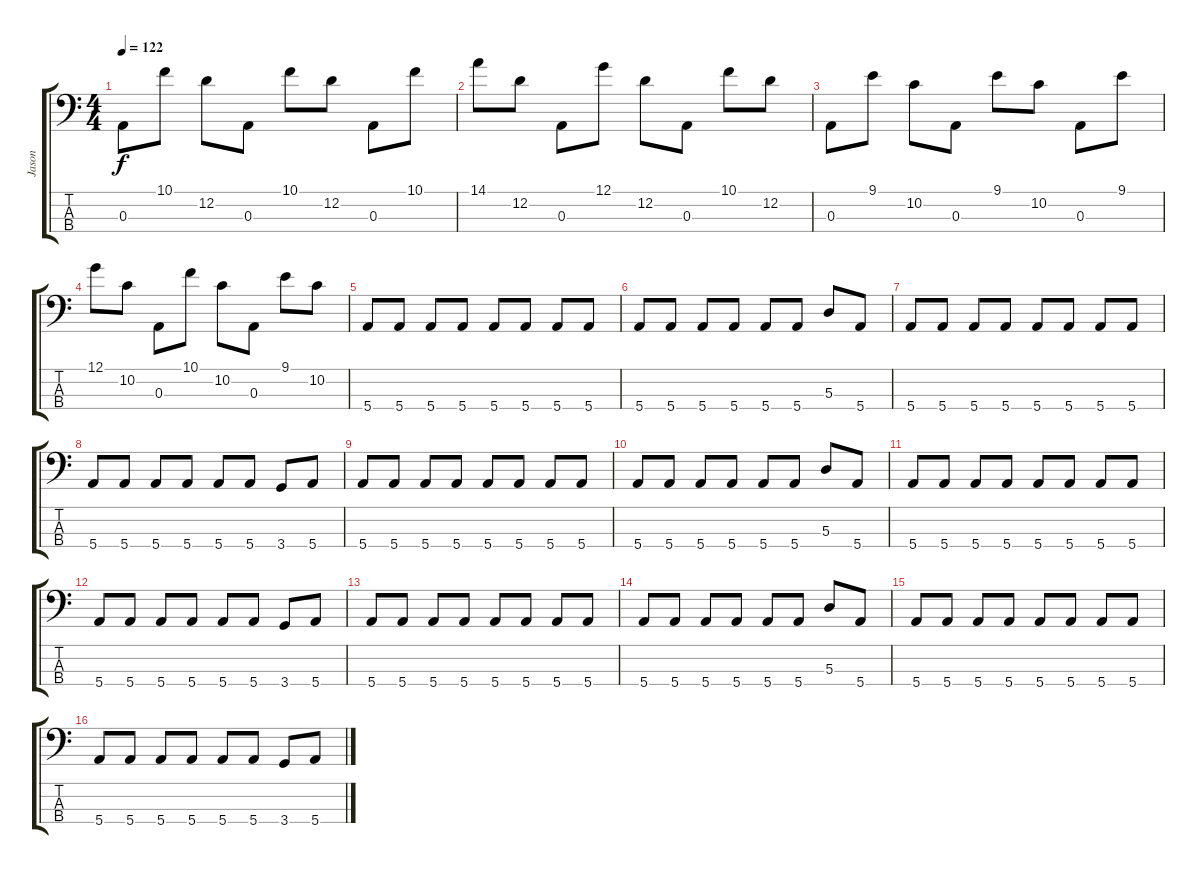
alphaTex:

\track ("Jason" "Jason") {instrument electricbassfinger}
\staff {score tabs}
\tuning (G2 D2 A1 E1) {hide}
\ts (4 4)
\tempo 122
\clef f4
\ks c
0.3.8{dy f} 10.1.8 12.2.8 0.3.8 10.1.8 12.2.8 0.3.8 10.1.8 |
14.1.8 12.2.8 0.3.8 12.1.8 12.2.8 0.3.8 10.1.8 12.2.8 |
0.3.8 9.1.8 10.2.8 0.3.8 9.1.8 10.2.8 0.3.8 9.1.8 |
12.1.8 10.2.8 0.3.8 10.1.8 10.2.8 0.3.8 9.1.8 10.2.8 |
5.4.8 5.4.8 5.4.8 5.4.8 5.4.8 5.4.8 5.4.8 5.4.8 |
5.4.8 5.4.8 5.4.8 5.4.8 5.4.8 5.4.8 5.3.8 5.4.8 |
5.4.8 5.4.8 5.4.8 5.4.8 5.4.8 5.4.8 5.4.8 5.4.8 |
5.4.8 5.4.8 5.4.8 5.4.8 5.4.8 5.4.8 3.4.8 5.4.8 |
5.4.8 5.4.8 5.4.8 5.4.8 5.4.8 5.4.8 5.4.8 5.4.8 |
5.4.8 5.4.8 5.4.8 5.4.8 5.4.8 5.4.8 5.3.8 5.4.8 |
5.4.8 5.4.8 5.4.8 5.4.8 5.4.8 5.4.8 5.4.8 5.4.8 |
5.4.8 5.4.8 5.4.8 5.4.8 5.4.8 5.4.8 3.4.8 5.4.8 |
5.4.8 5.4.8 5.4.8 5.4.8 5.4.8 5.4.8 5.4.8 5.4.8 |
5.4.8 5.4.8 5.4.8 5.4.8 5.4.8 5.4.8 5.3.8 5.4.8 |
5.4.8 5.4.8 5.4.8 5.4.8 5.4.8 5.4.8 5.4.8 5.4.8 |
5.4.8 5.4.8 5.4.8 5.4.8 5.4.8 5.4.8 3.4.8 5.4.8
